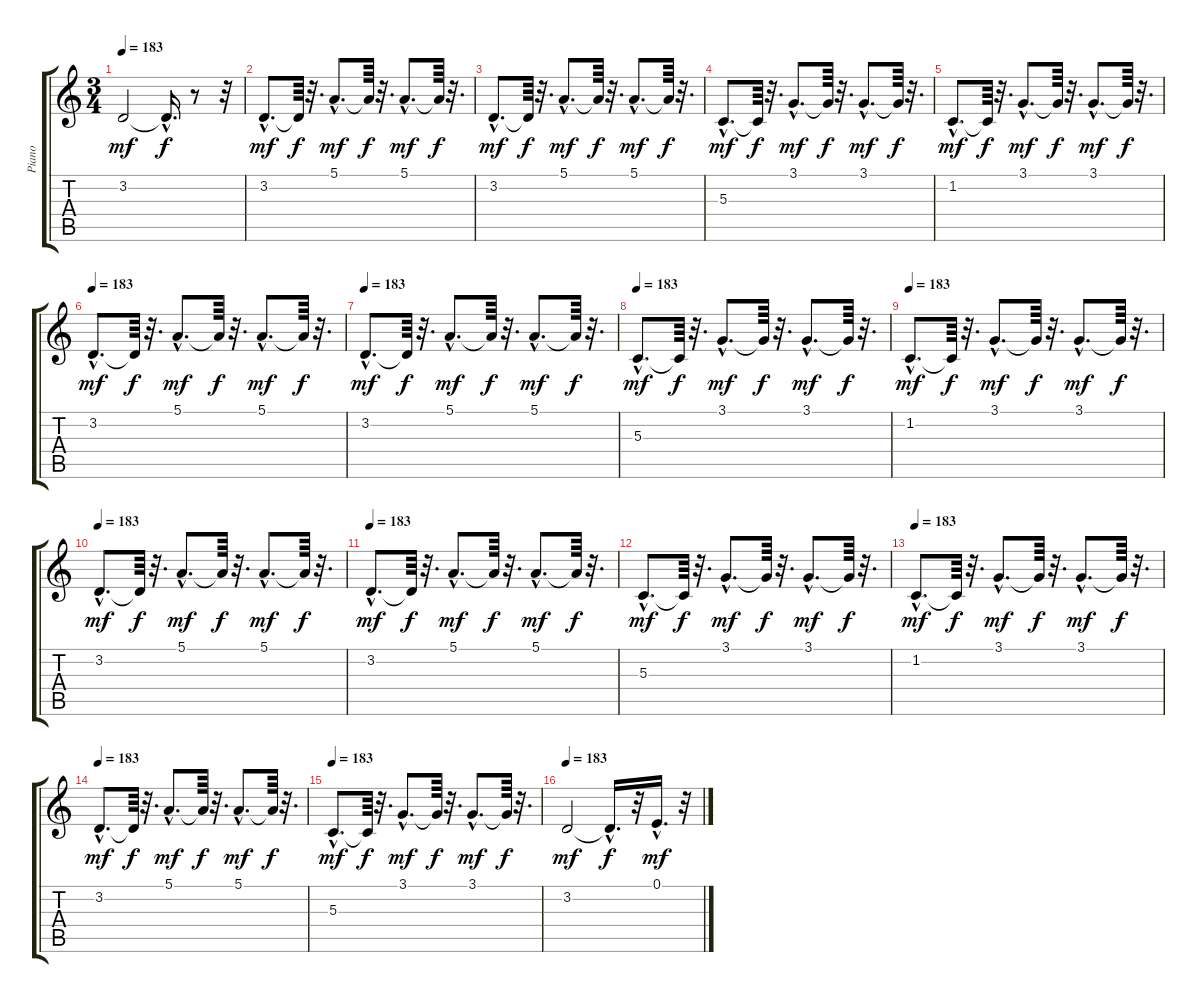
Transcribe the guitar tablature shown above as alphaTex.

\track ("Piano" "Piano") {instrument electricpiano1}
\staff {score tabs}
\tuning (E4 B3 G3 D3 A2 E2) {hide}
\ts (3 4)
\tempo 183
\clef g2
\ks c
3.2.2{dy mf} 3.2{hac t}.16{d dy f} r.8 r.32 |
3.2{hac}.8{d dy mf} 3.2{t}.64{dy f} r.32{d} 5.1{hac}.8{d dy mf} 5.1{t}.64{dy f} r.32{d} 5.1{hac}.8{d dy mf} 5.1{t}.64{dy f} r.32{d} |
3.2{hac}.8{d dy mf} 3.2{t}.64{dy f} r.32{d} 5.1{hac}.8{d dy mf} 5.1{t}.64{dy f} r.32{d} 5.1{hac}.8{d dy mf} 5.1{t}.64{dy f} r.32{d} |
5.3{hac}.8{d dy mf} 5.3{t}.64{dy f} r.32{d} 3.1{hac}.8{d dy mf} 3.1{t}.64{dy f} r.32{d} 3.1{hac}.8{d dy mf} 3.1{t}.64{dy f} r.32{d} |
1.2{hac}.8{d dy mf} 1.2{t}.64{dy f} r.32{d} 3.1{hac}.8{d dy mf} 3.1{t}.64{dy f} r.32{d} 3.1{hac}.8{d dy mf} 3.1{t}.64{dy f} r.32{d} |
\tempo 183
3.2{hac}.8{d dy mf} 3.2{t}.64{dy f} r.32{d} 5.1{hac}.8{d dy mf} 5.1{t}.64{dy f} r.32{d} 5.1{hac}.8{d dy mf} 5.1{t}.64{dy f} r.32{d} |
\tempo 183
3.2{hac}.8{d dy mf} 3.2{t}.64{dy f} r.32{d} 5.1{hac}.8{d dy mf} 5.1{t}.64{dy f} r.32{d} 5.1{hac}.8{d dy mf} 5.1{t}.64{dy f} r.32{d} |
\tempo 183
5.3{hac}.8{d dy mf} 5.3{t}.64{dy f} r.32{d} 3.1{hac}.8{d dy mf} 3.1{t}.64{dy f} r.32{d} 3.1{hac}.8{d dy mf} 3.1{t}.64{dy f} r.32{d} |
\tempo 183
1.2{hac}.8{d dy mf} 1.2{t}.64{dy f} r.32{d} 3.1{hac}.8{d dy mf} 3.1{t}.64{dy f} r.32{d} 3.1{hac}.8{d dy mf} 3.1{t}.64{dy f} r.32{d} |
\tempo 183
3.2{hac}.8{d dy mf} 3.2{t}.64{dy f} r.32{d} 5.1{hac}.8{d dy mf} 5.1{t}.64{dy f} r.32{d} 5.1{hac}.8{d dy mf} 5.1{t}.64{dy f} r.32{d} |
\tempo 183
3.2{hac}.8{d dy mf} 3.2{t}.64{dy f} r.32{d} 5.1{hac}.8{d dy mf} 5.1{t}.64{dy f} r.32{d} 5.1{hac}.8{d dy mf} 5.1{t}.64{dy f} r.32{d} |
5.3{hac}.8{d dy mf} 5.3{t}.64{dy f} r.32{d} 3.1{hac}.8{d dy mf} 3.1{t}.64{dy f} r.32{d} 3.1{hac}.8{d dy mf} 3.1{t}.64{dy f} r.32{d} |
\tempo 183
1.2{hac}.8{d dy mf} 1.2{t}.64{dy f} r.32{d} 3.1{hac}.8{d dy mf} 3.1{t}.64{dy f} r.32{d} 3.1{hac}.8{d dy mf} 3.1{t}.64{dy f} r.32{d} |
\tempo 183
3.2{hac}.8{d dy mf} 3.2{t}.64{dy f} r.32{d} 5.1{hac}.8{d dy mf} 5.1{t}.64{dy f} r.32{d} 5.1{hac}.8{d dy mf} 5.1{t}.64{dy f} r.32{d} |
\tempo 183
5.3{hac}.8{d dy mf} 5.3{t}.64{dy f} r.32{d} 3.1{hac}.8{d dy mf} 3.1{t}.64{dy f} r.32{d} 3.1{hac}.8{d dy mf} 3.1{t}.64{dy f} r.32{d} |
\tempo 183
3.2.2{dy mf} 3.2{hac t}.16{d dy f} r.32 0.1{hac}.16{d dy mf} r.32
